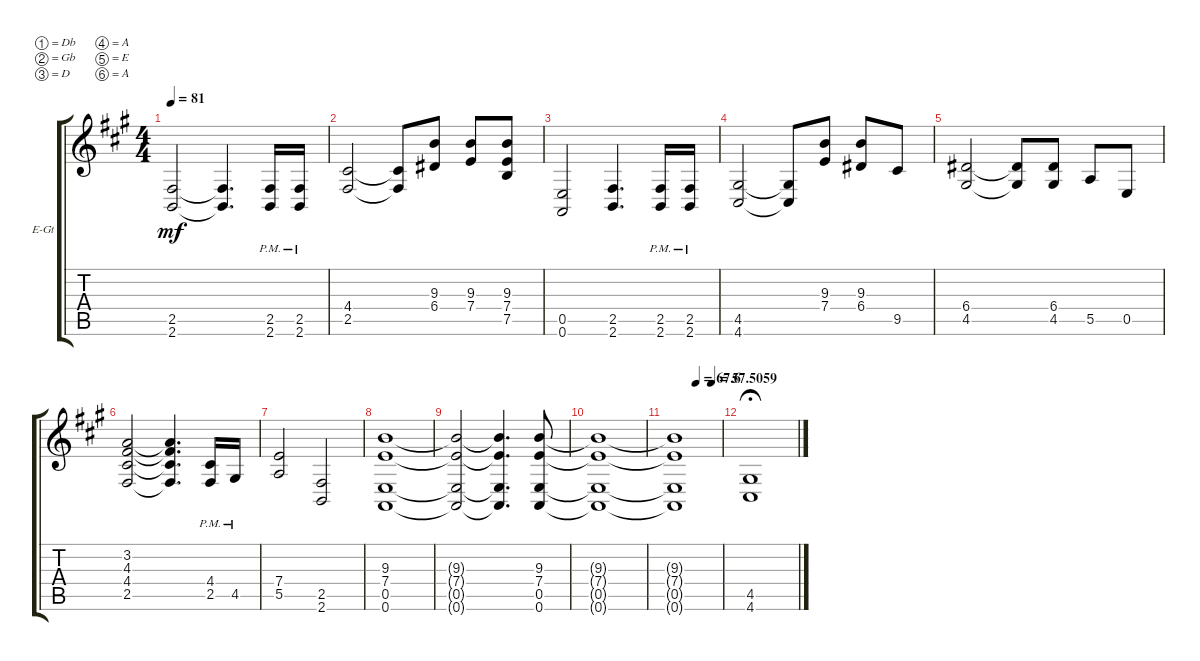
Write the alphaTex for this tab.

\defaultSystemsLayout 4
\bracketExtendMode groupsimilarinstruments
\firstSystemTrackNameOrientation horizontal
\otherSystemsTrackNameOrientation horizontal
\track ("Electric Guitar" "E-Gt") {instrument distortionguitar}
\staff {score tabs}
\tuning (Db4 Gb3 D3 A2 E2 A1)
\ts (4 4)
\tempo 81
\clef g2
\ks f#minor
(2.6 2.5).2{dy mf} (2.5{t} 2.6{t}).4{d} (2.6{pm} 2.5{pm}).16 (2.5{pm} 2.6{pm}).16 |
(2.5 4.4).2 (2.5{t} 4.4{t}).8 (6.4 9.3).8 (9.3 7.4).8 (7.4 7.5 9.3).8 |
(0.6 0.5).2 (2.5 2.6).4{d} (2.6{pm} 2.5{pm}).16 (2.5{pm} 2.6{pm}).16 |
(4.6 4.5).2 (4.6{t} 4.5{t}).8 (7.4 9.3).8 (9.3 6.4).8 9.5.8 |
(4.5 6.4).2 (6.4{t} 4.5{t}).8 (4.5 6.4).8 5.5.8 0.5.8 |
(2.5 4.4 4.3 3.2).2 (3.2{t} 4.3{t} 4.4{t} 2.5{t}).4{d} (2.5{pm} 4.4{pm}).16 4.5{pm}.16 |
(5.5 7.4).2 (2.6 2.5).2 |
(0.6 0.5 7.4 9.3).1 |
(9.3{t} 7.4{t} 0.5{t} 0.6{t}).2 (0.6{t} 0.5{t} 7.4{t} 9.3{t}).4{d} (9.3 7.4 0.5 0.6).8 |
(0.6{t} 9.3{t} 7.4{t} 0.5{t}).1 |
\tempo (67.6 0.474576)
\tempo (57.5059 0.79661)
(0.6{t} 0.5{t} 7.4{t} 9.3{t}).1 |
(4.6 4.5).1{fermata (medium 0.5)}
